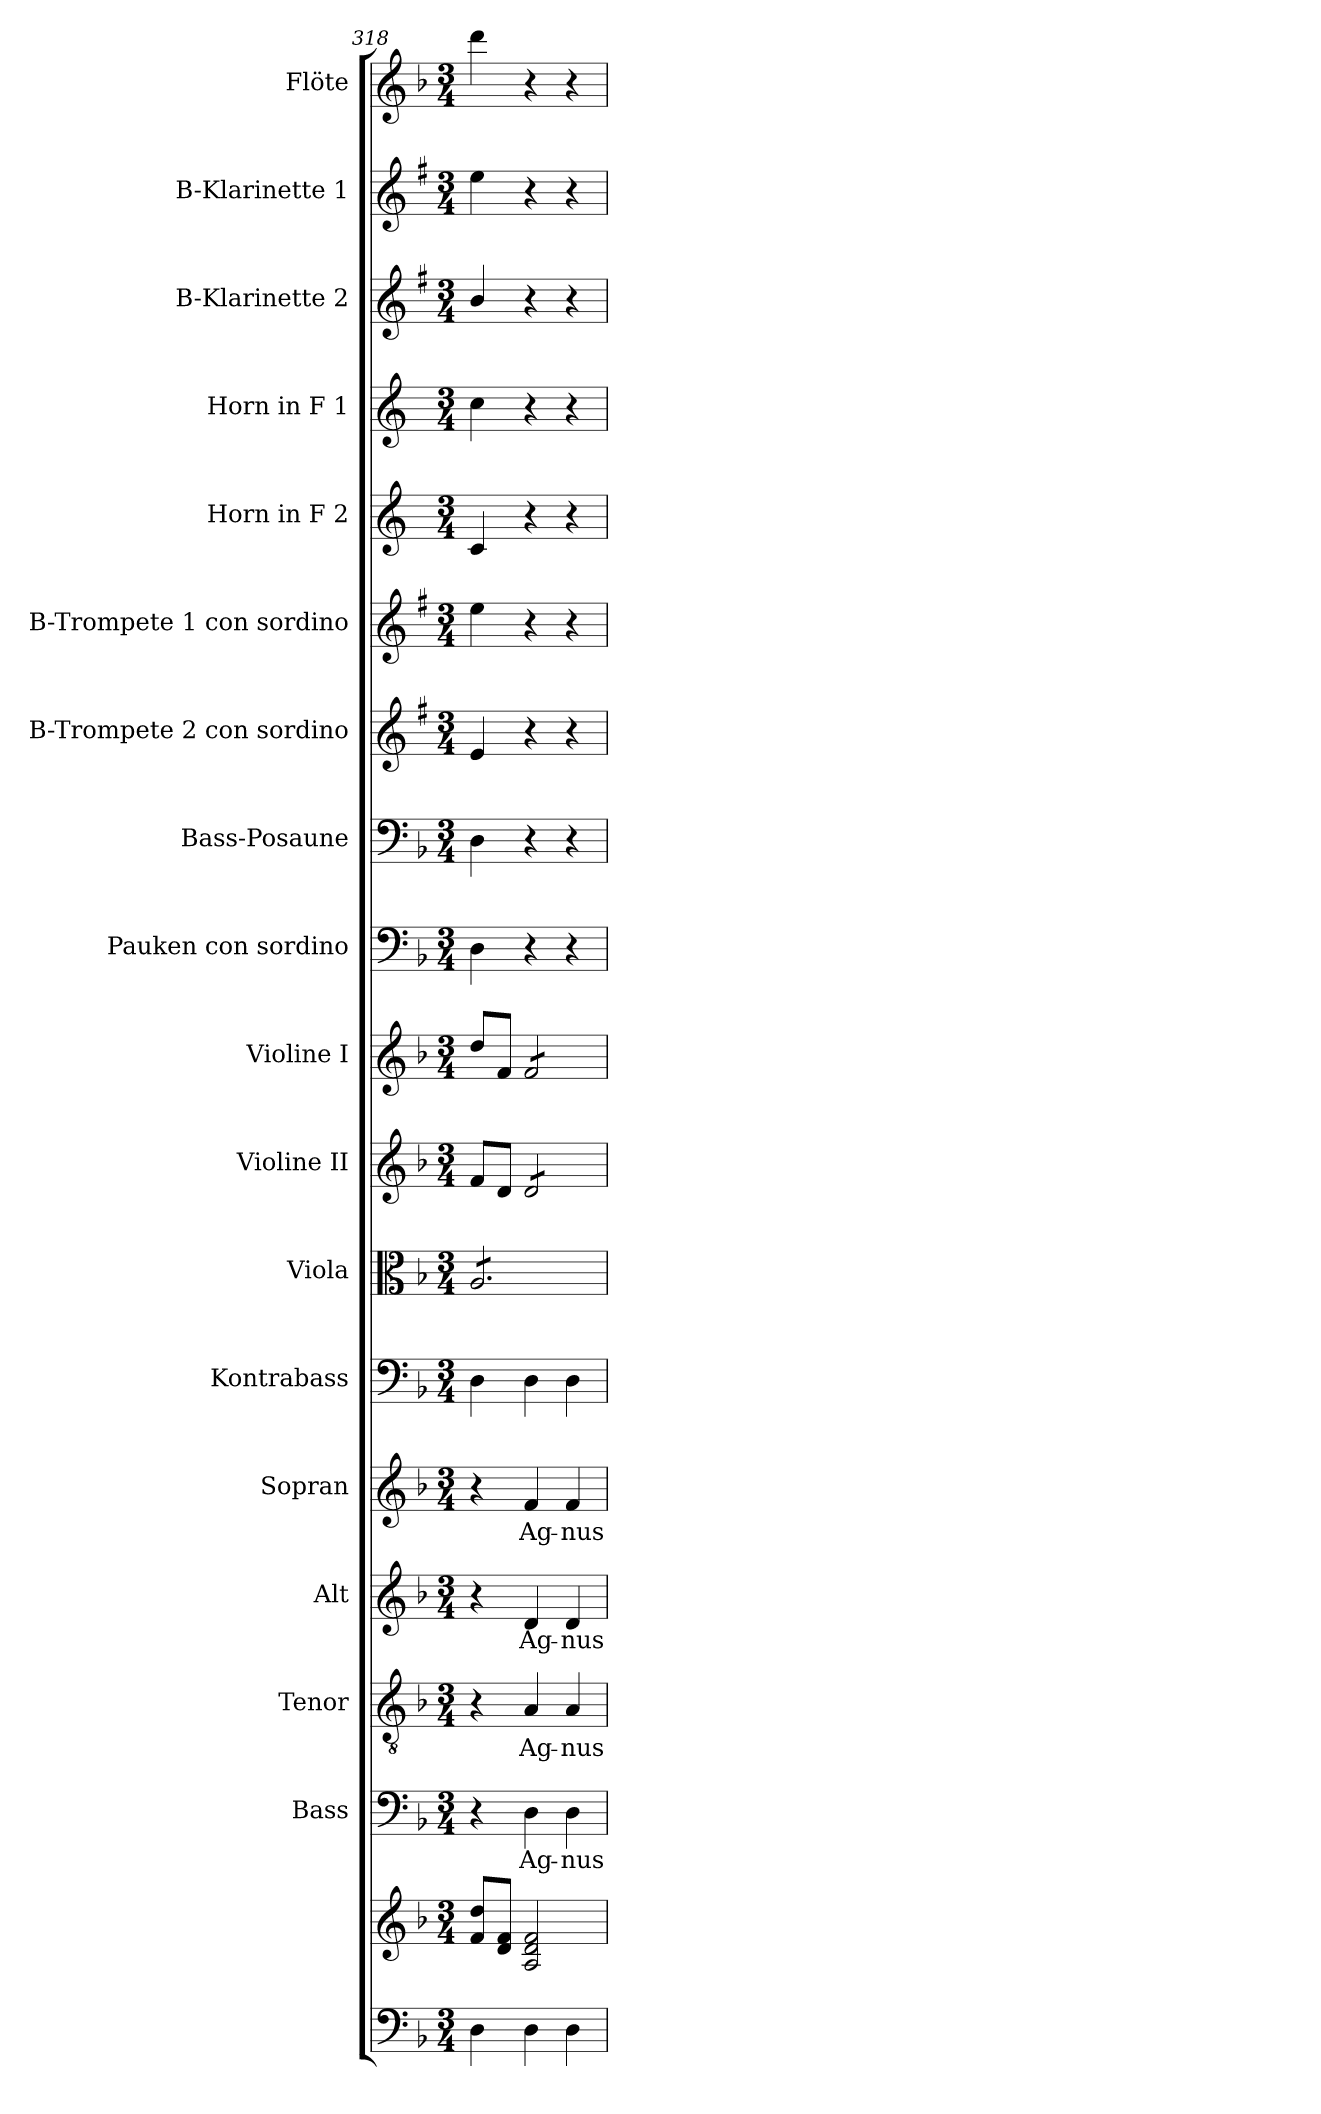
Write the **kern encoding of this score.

**kern	**kern	**kern	**text	**kern	**text	**kern	**text	**kern	**text	**kern	**kern	**kern	**kern	**kern	**kern	**kern	**kern	**kern	**kern	**kern	**kern	**kern
*part18	*part18	*part17	*part17	*part16	*part16	*part15	*part15	*part14	*part14	*part13	*part12	*part11	*part10	*part9	*part8	*part7	*part6	*part5	*part4	*part3	*part2	*part1
*staff19	*staff18	*staff17	*staff17	*staff16	*staff16	*staff15	*staff15	*staff14	*staff14	*staff13	*staff12	*staff11	*staff10	*staff9	*staff8	*staff7	*staff6	*staff5	*staff4	*staff3	*staff2	*staff1
*	*	*I"Bass	*	*I"Tenor	*	*I"Alt	*	*I"Sopran	*	*I"Kontrabass	*I"Viola	*I"Violine II	*I"Violine I	*I"Pauken con sordino	*I"Bass-Posaune	*I"B-Trompete 2 con sordino	*I"B-Trompete 1 con sordino	*I"Horn in F 2	*I"Horn in F 1	*I"B-Klarinette 2	*I"B-Klarinette 1	*I"Flöte
*	*	*I'B.	*	*I'T.	*	*I'A.	*	*I'S.	*	*I'Kb.	*I'Vla.	*I'Vl. II	*I'Vl. I	*I'Pk.	*I'B. Pos.	*I'B Trp. 2	*I'B Trp. 1	*	*	*I'B Kl. 2	*I'B Kl. 1	*I'Fl.
*clefF4	*clefG2	*clefF4	*	*clefGv2	*	*clefG2	*	*clefG2	*	*clefF4	*clefC3	*clefG2	*clefG2	*clefF4	*clefF4	*clefG2	*clefG2	*clefG2	*clefG2	*clefG2	*clefG2	*clefG2
*	*	*	*	*	*	*	*	*	*	*ITrd7c12	*	*	*	*	*	*ITrd1c2	*ITrd1c2	*ITrd4c7	*ITrd4c7	*ITrd1c2	*ITrd1c2	*
*k[b-]	*k[b-]	*k[b-]	*	*k[b-]	*	*k[b-]	*	*k[b-]	*	*k[b-]	*k[b-]	*k[b-]	*k[b-]	*k[b-]	*k[b-]	*k[b-]	*k[b-]	*k[b-]	*k[b-]	*k[b-]	*k[b-]	*k[b-]
*F:	*F:	*F:	*	*F:	*	*F:	*	*F:	*	*F:	*F:	*F:	*F:	*F:	*F:	*F:	*F:	*F:	*F:	*F:	*F:	*F:
*M3/4	*M3/4	*M3/4	*	*M3/4	*	*M3/4	*	*M3/4	*	*M3/4	*M3/4	*M3/4	*M3/4	*M3/4	*M3/4	*M3/4	*M3/4	*M3/4	*M3/4	*M3/4	*M3/4	*M3/4
=318	=318	=318	=318	=318	=318	=318	=318	=318	=318	=318	=318	=318	=318	=318	=318	=318	=318	=318	=318	=318	=318	=318
*	*	*	*	*	*	*	*	*	*	*	*tremolo	*	*	*	*	*	*	*	*	*	*	*
4D\	8f/ 8dd/L	4r	.	4r	.	4r	.	4r	.	4DD\	8A/L	8f/L	8dd/L	4D\	4D\	4d/	4dd\	4F/	4f\	4a/	4dd\	4ddd\
.	8d/ 8f/J	.	.	.	.	.	.	.	.	.	8A/	8d/J	8f/J	.	.	.	.	.	.	.	.	.
!	!	!	!LO:LY:b	!	!LO:LY:b	!	!LO:LY:b	!	!LO:LY:b	!	!	!	!	!	!	!	!	!	!	!	!	!
*	*	*	*	*	*	*	*	*	*	*	*	*tremolo	*	*	*	*	*	*	*	*	*	*
*	*	*	*	*	*	*	*	*	*	*	*	*	*tremolo	*	*	*	*	*	*	*	*	*
4D\	2A/ 2d/ 2f/	4D\	Ag-	4A/	Ag-	4d/	Ag-	4f/	Ag-	4DD\	8A/	8d/L	8f/L	4r	4r	4r	4r	4r	4r	4r	4r	4r
.	.	.	.	.	.	.	.	.	.	.	8A/	8d/	8f/	.	.	.	.	.	.	.	.	.
!	!	!	!LO:LY:b	!	!LO:LY:b	!	!LO:LY:b	!	!LO:LY:b	!	!	!	!	!	!	!	!	!	!	!	!	!
4D\	.	4D\	-nus	4A/	-nus	4d/	-nus	4f/	-nus	4DD\	8A/	8d/	8f/	4r	4r	4r	4r	4r	4r	4r	4r	4r
.	.	.	.	.	.	.	.	.	.	.	8A/J	8d/J	8f/J	.	.	.	.	.	.	.	.	.
*	*	*	*	*	*	*	*	*	*	*	*	*	*Xtremolo	*	*	*	*	*	*	*	*	*
*	*	*	*	*	*	*	*	*	*	*	*	*Xtremolo	*	*	*	*	*	*	*	*	*	*
*	*	*	*	*	*	*	*	*	*	*	*Xtremolo	*	*	*	*	*	*	*	*	*	*	*
=	=	=	=	=	=	=	=	=	=	=	=	=	=	=	=	=	=	=	=	=	=	=
*-	*-	*-	*-	*-	*-	*-	*-	*-	*-	*-	*-	*-	*-	*-	*-	*-	*-	*-	*-	*-	*-	*-
